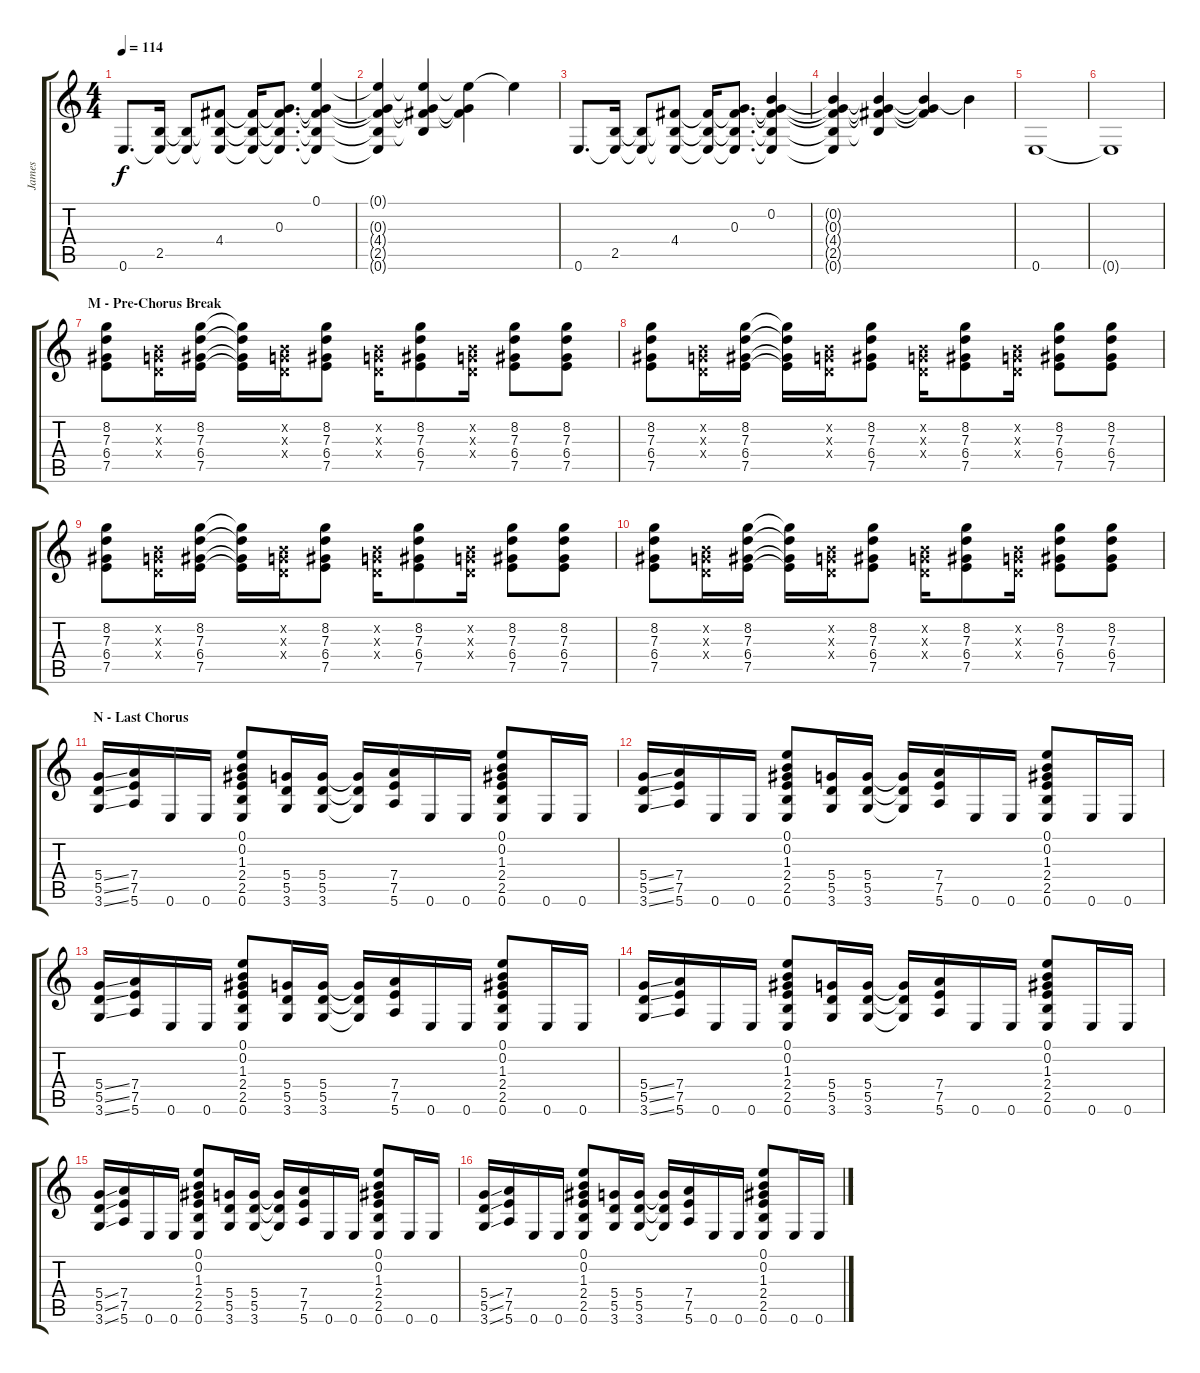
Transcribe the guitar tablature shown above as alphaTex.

\track ("James" "James") {instrument distortionguitar}
\staff {score tabs}
\tuning (E4 B3 G3 D3 A2 E2) {hide}
\ts (4 4)
\tempo 114
\clef g2
\ks c
0.6.8{d dy f} (2.5 0.6{t}).16 (2.5{t} 0.6{t}).8 (4.4 2.5{t} 0.6{t}).8 (4.4{t} 2.5{t} 0.6{t}).16 (0.3 4.4{t} 2.5{t} 0.6{t}).8{d} (0.1 0.3{t} 4.4{t} 2.5{t} 0.6{t}).4 |
(0.1{t} 0.3{t} 4.4{t} 2.5{t} 0.6{t}).4 (0.1{t} 0.3{t} 4.4{t} 2.5{t}).4 (0.1{t} 0.3{t} 4.4{t}).4 0.1{t}.4 |
0.6.8{d} (2.5 0.6{t}).16 (2.5{t} 0.6{t}).8 (4.4 2.5{t} 0.6{t}).8 (4.4{t} 2.5{t} 0.6{t}).16 (0.3 4.4{t} 2.5{t} 0.6{t}).8{d} (0.2 0.3{t} 4.4{t} 2.5{t} 0.6{t}).4 |
(0.2{t} 0.3{t} 4.4{t} 2.5{t} 0.6{t}).4 (0.2{t} 0.3{t} 4.4{t} 2.5{t}).4 (0.2{t} 0.3{t} 4.4{t}).4 0.2{t}.4 |
0.6.1 |
0.6{t}.1 |
\section ("" "M - Pre-Chorus Break")
(8.2 7.3 6.4 7.5).8{instrument distortionguitar} (0.2{x} 0.3{x} 0.4{x}).16 (8.2 7.3 6.4 7.5).16 (8.2{t} 7.3{t} 6.4{t} 7.5{t}).16 (0.2{x} 0.3{x} 0.4{x}).16 (8.2 7.3 6.4 7.5).8 (0.2{x} 0.3{x} 0.4{x}).16 (8.2 7.3 6.4 7.5).8 (0.2{x} 0.3{x} 0.4{x}).16 (8.2 7.3 6.4 7.5).8 (8.2 7.3 6.4 7.5).8 |
(8.2 7.3 6.4 7.5).8 (0.2{x} 0.3{x} 0.4{x}).16 (8.2 7.3 6.4 7.5).16 (8.2{t} 7.3{t} 6.4{t} 7.5{t}).16 (0.2{x} 0.3{x} 0.4{x}).16 (8.2 7.3 6.4 7.5).8 (0.2{x} 0.3{x} 0.4{x}).16 (8.2 7.3 6.4 7.5).8 (0.2{x} 0.3{x} 0.4{x}).16 (8.2 7.3 6.4 7.5).8 (8.2 7.3 6.4 7.5).8 |
(8.2 7.3 6.4 7.5).8 (0.2{x} 0.3{x} 0.4{x}).16 (8.2 7.3 6.4 7.5).16 (8.2{t} 7.3{t} 6.4{t} 7.5{t}).16 (0.2{x} 0.3{x} 0.4{x}).16 (8.2 7.3 6.4 7.5).8 (0.2{x} 0.3{x} 0.4{x}).16 (8.2 7.3 6.4 7.5).8 (0.2{x} 0.3{x} 0.4{x}).16 (8.2 7.3 6.4 7.5).8 (8.2 7.3 6.4 7.5).8 |
(8.2 7.3 6.4 7.5).8 (0.2{x} 0.3{x} 0.4{x}).16 (8.2 7.3 6.4 7.5).16 (8.2{t} 7.3{t} 6.4{t} 7.5{t}).16 (0.2{x} 0.3{x} 0.4{x}).16 (8.2 7.3 6.4 7.5).8 (0.2{x} 0.3{x} 0.4{x}).16 (8.2 7.3 6.4 7.5).8 (0.2{x} 0.3{x} 0.4{x}).16 (8.2 7.3 6.4 7.5).8 (8.2 7.3 6.4 7.5).8 |
\section ("" "N - Last Chorus")
(5.4{ss} 5.5{ss} 3.6{ss}).16 (7.4 7.5 5.6).16 0.6.16 0.6.16 (0.1 0.2 1.3 2.4 2.5 0.6).8 (5.4 5.5 3.6).16 (5.4 5.5 3.6).16 (5.4{t} 5.5{t} 3.6{t}).16 (7.4 7.5 5.6).16 0.6.16 0.6.16 (0.1 0.2 1.3 2.4 2.5 0.6).8 0.6.16 0.6.16 |
(5.4{ss} 5.5{ss} 3.6{ss}).16 (7.4 7.5 5.6).16 0.6.16 0.6.16 (0.1 0.2 1.3 2.4 2.5 0.6).8 (5.4 5.5 3.6).16 (5.4 5.5 3.6).16 (5.4{t} 5.5{t} 3.6{t}).16 (7.4 7.5 5.6).16 0.6.16 0.6.16 (0.1 0.2 1.3 2.4 2.5 0.6).8 0.6.16 0.6.16 |
(5.4{ss} 5.5{ss} 3.6{ss}).16 (7.4 7.5 5.6).16 0.6.16 0.6.16 (0.1 0.2 1.3 2.4 2.5 0.6).8 (5.4 5.5 3.6).16 (5.4 5.5 3.6).16 (5.4{t} 5.5{t} 3.6{t}).16 (7.4 7.5 5.6).16 0.6.16 0.6.16 (0.1 0.2 1.3 2.4 2.5 0.6).8 0.6.16 0.6.16 |
(5.4{ss} 5.5{ss} 3.6{ss}).16 (7.4 7.5 5.6).16 0.6.16 0.6.16 (0.1 0.2 1.3 2.4 2.5 0.6).8 (5.4 5.5 3.6).16 (5.4 5.5 3.6).16 (5.4{t} 5.5{t} 3.6{t}).16 (7.4 7.5 5.6).16 0.6.16 0.6.16 (0.1 0.2 1.3 2.4 2.5 0.6).8 0.6.16 0.6.16 |
(5.4{ss} 5.5{ss} 3.6{ss}).16 (7.4 7.5 5.6).16 0.6.16 0.6.16 (0.1 0.2 1.3 2.4 2.5 0.6).8 (5.4 5.5 3.6).16 (5.4 5.5 3.6).16 (5.4{t} 5.5{t} 3.6{t}).16 (7.4 7.5 5.6).16 0.6.16 0.6.16 (0.1 0.2 1.3 2.4 2.5 0.6).8 0.6.16 0.6.16 |
(5.4{ss} 5.5{ss} 3.6{ss}).16 (7.4 7.5 5.6).16 0.6.16 0.6.16 (0.1 0.2 1.3 2.4 2.5 0.6).8 (5.4 5.5 3.6).16 (5.4 5.5 3.6).16 (5.4{t} 5.5{t} 3.6{t}).16 (7.4 7.5 5.6).16 0.6.16 0.6.16 (0.1 0.2 1.3 2.4 2.5 0.6).8 0.6.16 0.6.16
